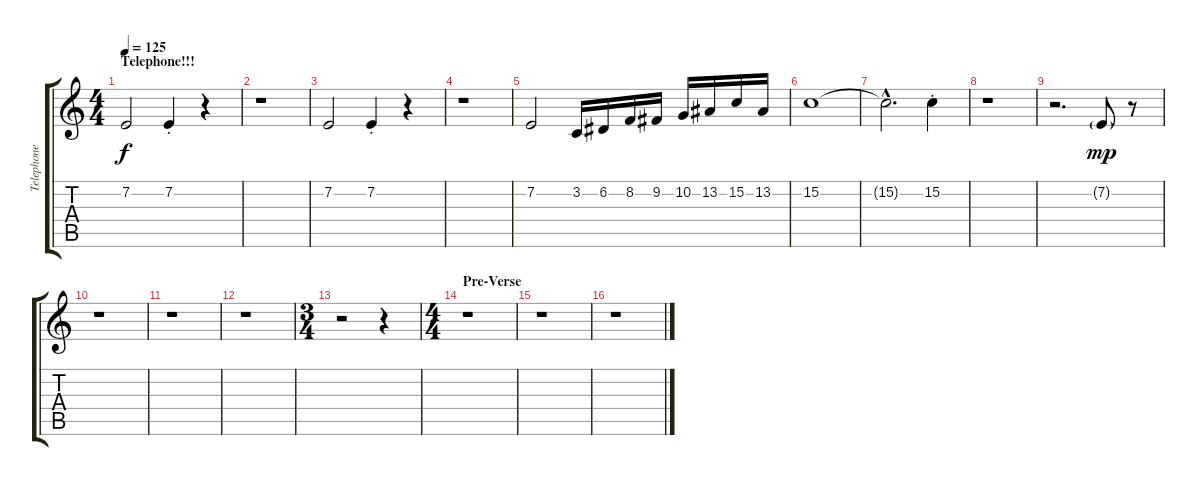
\track ("Telephone" "Telephone") {instrument telephonering}
\staff {score tabs}
\tuning (D4 A3 F3 C3 G2 C2) {hide}
\ts (4 4)
\section ("" "Telephone!!!")
\tempo 125
\clef g2
\ks c
7.2.2{dy f instrument telephonering} 7.2{st}.4 r.4 |
r.1 |
7.2.2 7.2{st}.4 r.4 |
r.1 |
7.2.2 3.2.16 6.2.16 8.2.16 9.2.16 10.2.16 13.2.16 15.2.16 13.2.16 |
15.2.1 |
15.2{hac t}.2{d} 15.2{st}.4 |
r.1 |
r.2{d} 7.2{g}.8{dy mp} r.8 |
r.1 |
r.1 |
r.1 |
\ts (3 4)
r.2 r.4 |
\ts (4 4)
\section ("" "Pre-Verse")
r.1 |
r.1 |
r.1
